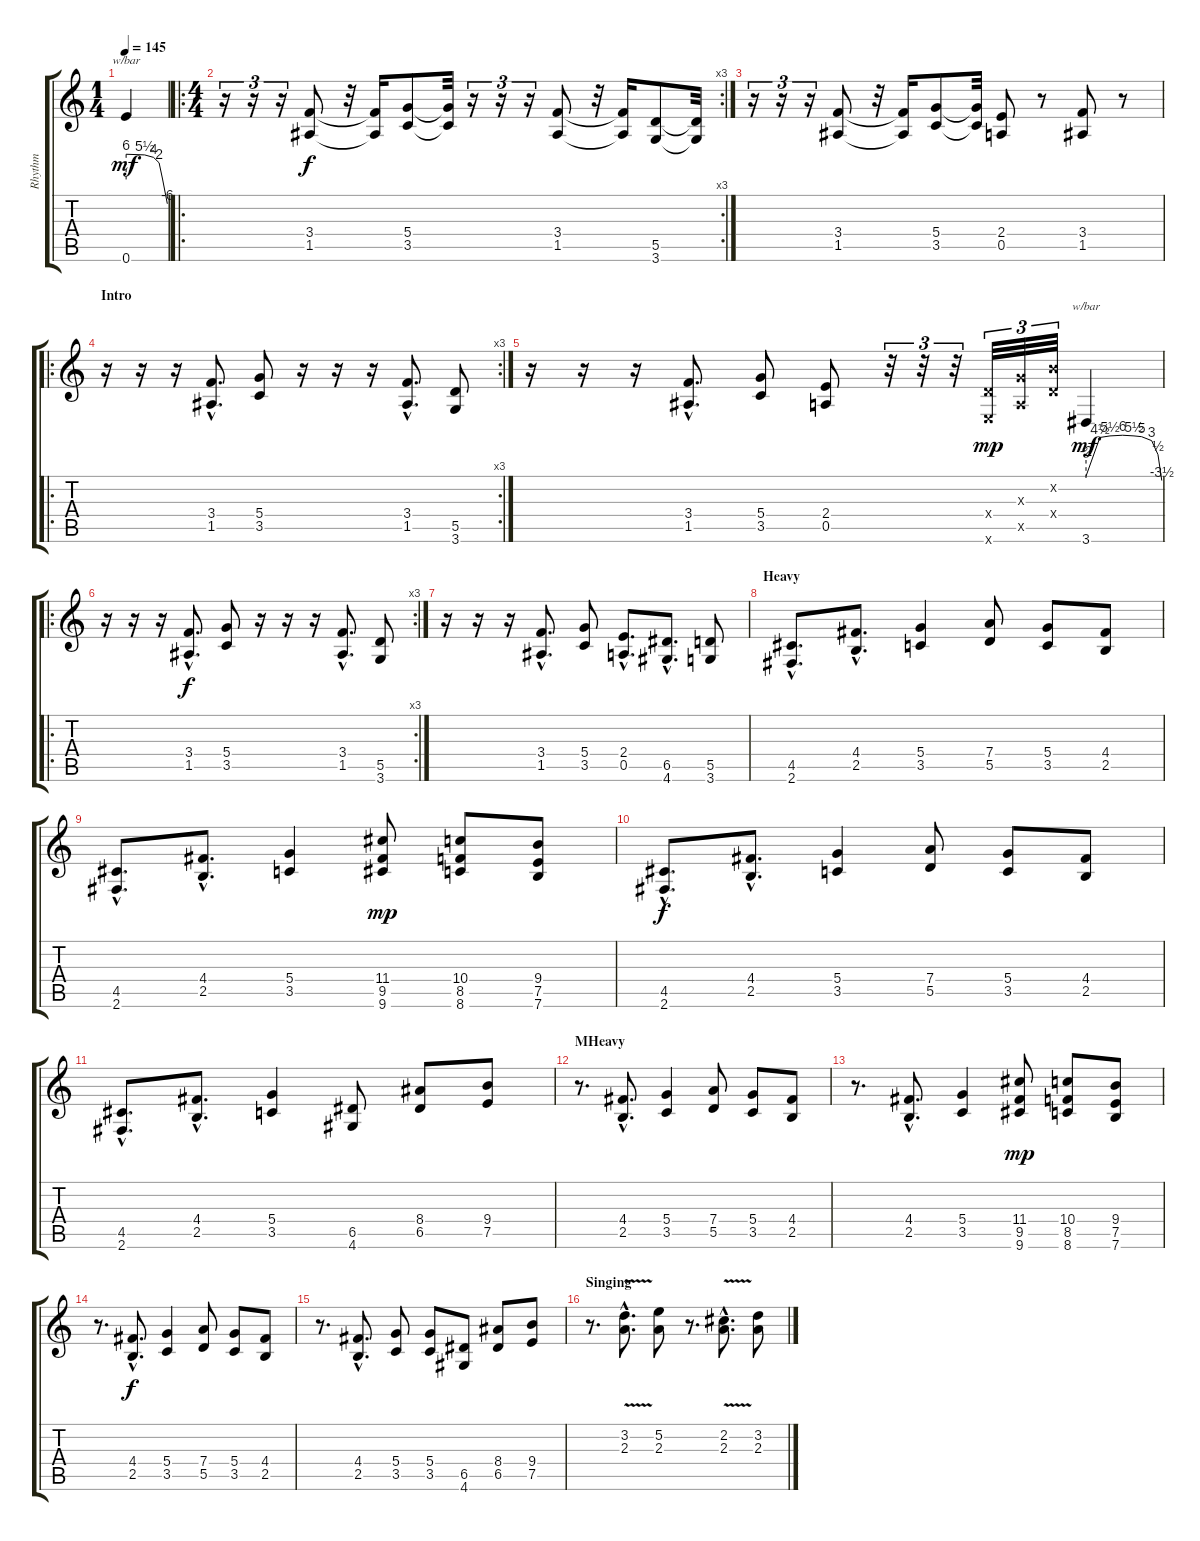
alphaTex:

\track ("Rhythm" "Rhythm") {instrument overdrivenguitar}
\staff {score tabs}
\tuning (E4 B3 G3 D3 A2 E2) {hide}
\ts (1 4)
\tempo 145
\clef g2
\ks c
0.6.4{tbe (custom default 0 24 27 22 40 16 48 8 53 0 60 -24) dy mf instrument overdrivenguitar} |
\ro
\rc 3
\ts (4 4)
r.16{tu (3 2)} r.16{tu (3 2)} r.16{tu (3 2)} (3.4 1.5).8{dy f} r.32 (3.4{t} 1.5{t}).16 (5.4 3.5).8 (5.4{t} 3.5{t}).32 r.16{tu (3 2)} r.16{tu (3 2)} r.16{tu (3 2)} (3.4 1.5).8 r.32 (3.4{t} 1.5{t}).16 (5.5 3.6).8 (5.5{t} 3.6{t}).32 |
r.16{tu (3 2)} r.16{tu (3 2)} r.16{tu (3 2)} (3.4 1.5).8 r.32 (3.4{t} 1.5{t}).16 (5.4 3.5).8 (5.4{t} 3.5{t}).32 (2.4 0.5).8 r.8 (3.4 1.5).8 r.8 |
\ro
\rc 3
\section ("" "Intro")
r.16 r.16 r.16 (3.4{hac} 1.5{hac}).8{d} (5.4 3.5).8 r.16 r.16 r.16 (3.4{hac} 1.5{hac}).8{d} (5.5 3.6).8 |
r.16 r.16 r.16 (3.4{hac} 1.5{hac}).8{d} (5.4 3.5).8 (2.4 0.5).8 r.32{tu (3 2)} r.32{tu (3 2)} r.32{tu (3 2)} (0.4{x} 0.6{x}).32{tu (3 2) dy mp} (0.3{x} 0.5{x}).32{tu (3 2)} (0.2{x} 0.4{x}).32{tu (3 2)} 3.6.4{tbe (custom default 0 -8 11 18 19 22 29 24 38 22 44 20 52 12 57 2 60 -14) dy mf} |
\ro
\rc 3
r.16 r.16 r.16 (3.4{hac} 1.5{hac}).8{d dy f} (5.4 3.5).8 r.16 r.16 r.16 (3.4{hac} 1.5{hac}).8{d} (5.5 3.6).8 |
r.16 r.16 r.16 (3.4{hac} 1.5{hac}).8{d} (5.4 3.5).8 (2.4{hac} 0.5{hac}).8{d} (6.5{hac} 4.6{hac}).8{d} (5.5 3.6).8 |
\section ("" "Heavy")
(4.5{hac} 2.6{hac}).8{d} (4.4{hac} 2.5{hac}).8{d} (5.4 3.5).4 (7.4 5.5).8 (5.4 3.5).8 (4.4 2.5).8 |
(4.5{hac} 2.6{hac}).8{d} (4.4{hac} 2.5{hac}).8{d} (5.4 3.5).4 (11.4 9.5 9.6).8{dy mp} (10.4 8.5 8.6).8 (9.4 7.5 7.6).8 |
(4.5{hac} 2.6{hac}).8{d dy f} (4.4{hac} 2.5{hac}).8{d} (5.4 3.5).4 (7.4 5.5).8 (5.4 3.5).8 (4.4 2.5).8 |
(4.5{hac} 2.6{hac}).8{d} (4.4{hac} 2.5{hac}).8{d} (5.4 3.5).4 (6.5 4.6).8 (8.4 6.5).8 (9.4 7.5).8 |
\section ("" "MHeavy")
r.8{d} (4.4{hac} 2.5{hac}).8{d} (5.4 3.5).4 (7.4 5.5).8 (5.4 3.5).8 (4.4 2.5).8 |
r.8{d} (4.4{hac} 2.5{hac}).8{d} (5.4 3.5).4 (11.4 9.5 9.6).8{dy mp} (10.4 8.5 8.6).8 (9.4 7.5 7.6).8 |
r.8{d} (4.4{hac} 2.5{hac}).8{d dy f} (5.4 3.5).4 (7.4 5.5).8 (5.4 3.5).8 (4.4 2.5).8 |
r.8{d} (4.4{hac} 2.5{hac}).8{d} (5.4 3.5).8 (5.4 3.5).8 (6.5 4.6).8 (8.4 6.5).8 (9.4 7.5).8 |
\section ("" "Singing")
r.8{d} (3.2{hac} 2.3{v hac}).8{d} (5.2 2.3).8 r.8{d} (2.2{hac} 2.3{v hac}).8{d} (3.2 2.3).8
